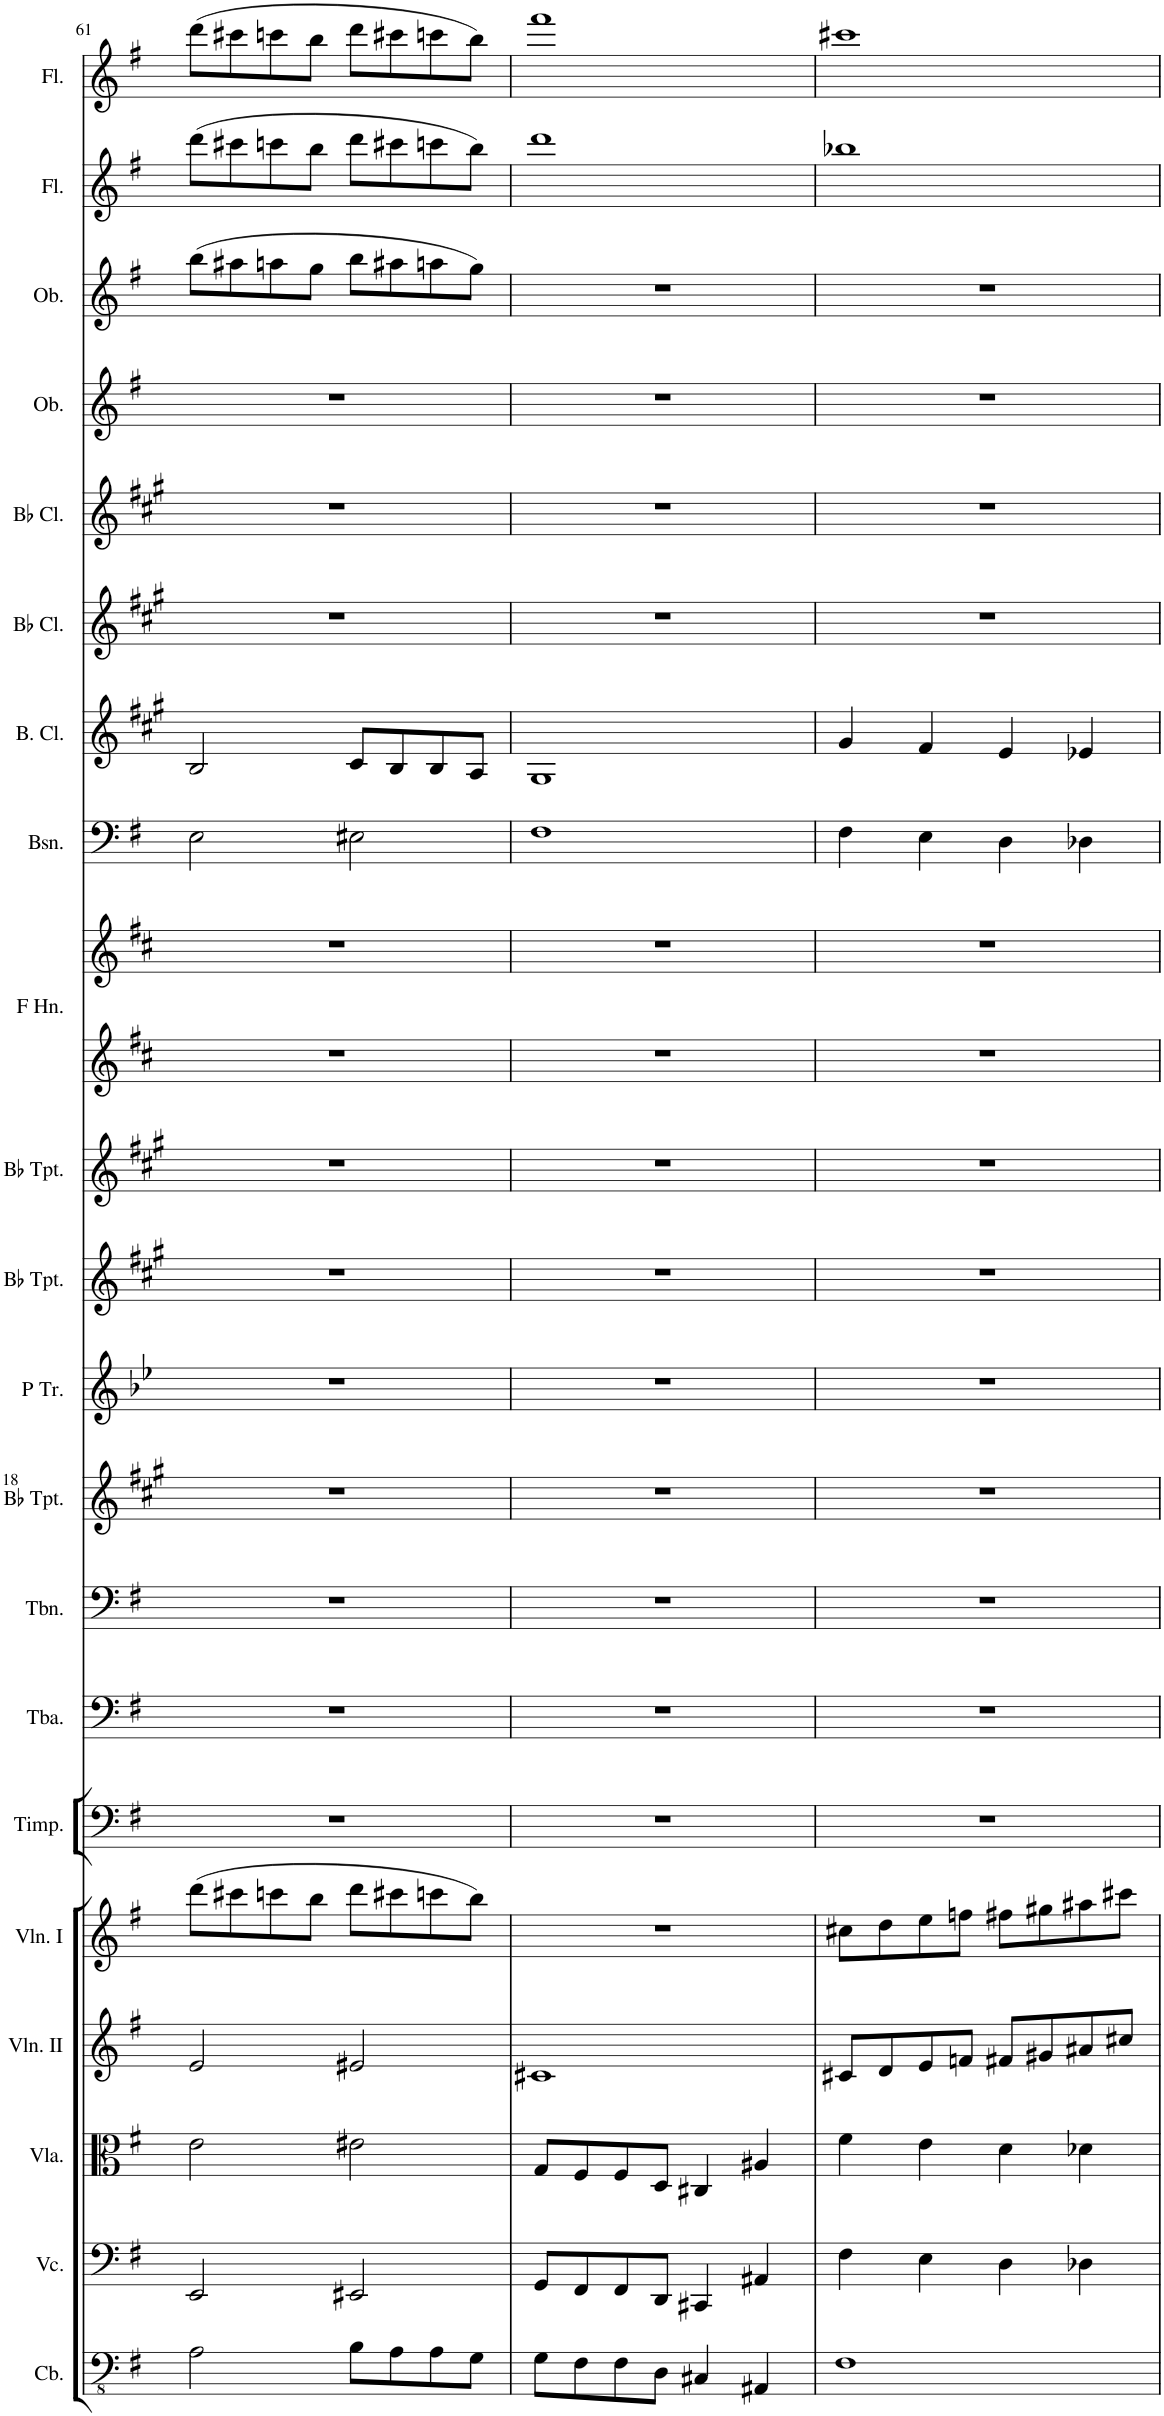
**kern	**kern	**kern	**kern	**kern	**kern	**kern	**kern	**kern	**kern	**kern	**kern	**kern	**kern	**kern	**kern	**kern	**kern	**kern	**kern	**kern	**kern
*part21	*part20	*part19	*part18	*part17	*part16	*part15	*part14	*part13	*part12	*part11	*part10	*part9	*part9	*part8	*part7	*part6	*part5	*part4	*part3	*part2	*part1
*staff22	*staff21	*staff20	*staff19	*staff18	*staff17	*staff16	*staff15	*staff14	*staff13	*staff12	*staff11	*staff10	*staff9	*staff8	*staff7	*staff6	*staff5	*staff4	*staff3	*staff2	*staff1
*I"Contrabasses	*I"Violoncellos	*I"Violas	*I"Violins II	*I"Violins I	*I"Timpani	*I"Tuba	*I"Trombone	*I"Trumpet 2	*I"Piccolo Trumpet	*I"Bb Trumpet	*I"Trumpet 1	*I"Horns in F	*	*I"Bassoons	*I"Bass Clarinet	*I"Clarinet 2	*I"Clarinet 1	*I"Oboe 2	*I"Oboe 1	*I"Flute 2	*I"Flute 1
*I'Cb.	*I'Vc.	*I'Vla.	*I'Vln. II	*I'Vln. I	*I'Timp.	*I'Tba.	*I'Tbn.	*	*I'P Tr.	*I'Bb Tpt.	*	*	*	*I'Bsn.	*I'B. Cl.	*	*	*I'Ob.	*I'Ob.	*I'Fl.	*I'Fl.
!!LO:PB:g=z
*clefFv4	*clefF4	*clefC3	*clefG2	*clefG2	*clefF4	*clefF4	*clefF4	*clefG2	*clefG2	*clefG2	*clefG2	*clefG2	*clefG2	*clefF4	*clefG2	*clefG2	*clefG2	*clefG2	*clefG2	*clefG2	*clefG2
*Trd7c12	*	*	*	*	*	*	*	*Trd1c2	*Trd2c3	*Trd1c2	*Trd1c2	*Trd4c7	*Trd4c7	*	*Trd8c14	*Trd1c2	*Trd1c2	*	*	*	*
*k[f#]	*k[f#]	*k[f#]	*k[f#]	*k[f#]	*k[f#]	*k[f#]	*k[f#]	*k[f#c#g#]	*k[b-e-]	*k[f#c#g#]	*k[f#c#g#]	*k[f#c#]	*k[f#c#]	*k[f#]	*k[f#c#g#]	*k[f#c#g#]	*k[f#c#g#]	*k[f#]	*k[f#]	*k[f#]	*k[f#]
*M4/4	*M4/4	*M4/4	*M4/4	*M4/4	*M4/4	*M4/4	*M4/4	*M4/4	*M4/4	*M4/4	*M4/4	*M4/4	*M4/4	*M4/4	*M4/4	*M4/4	*M4/4	*M4/4	*M4/4	*M4/4	*M4/4
=61	=61	=61	=61	=61	=61	=61	=61	=61	=61	=61	=61	=61	=61	=61	=61	=61	=61	=61	=61	=61	=61
2AA\	2EE/	2e\	2e/	(8ddd\L	1r	1r	1r	1r	1r	1r	1r	1r	1r	2E\	2B/	1r	1r	1r	(8bb\L	(8ddd\L	(8ddd\L
.	.	.	.	8ccc#X\	.	.	.	.	.	.	.	.	.	.	.	.	.	.	8aa#X\	8ccc#X\	8ccc#X\
.	.	.	.	8cccn\	.	.	.	.	.	.	.	.	.	.	.	.	.	.	8aan\	8cccn\	8cccn\
.	.	.	.	8bb\J	.	.	.	.	.	.	.	.	.	.	.	.	.	.	8gg\J	8bb\J	8bb\J
8BB\L	2EE#X/	2e#X\	2e#X/	8ddd\L	.	.	.	.	.	.	.	.	.	2E#X\	8c#/L	.	.	.	8bb\L	8ddd\L	8ddd\L
8AA\	.	.	.	8ccc#X\	.	.	.	.	.	.	.	.	.	.	8B/	.	.	.	8aa#X\	8ccc#X\	8ccc#X\
8AA\	.	.	.	8cccn\	.	.	.	.	.	.	.	.	.	.	8B/	.	.	.	8aan\	8cccn\	8cccn\
8GG\J	.	.	.	8bb\J)	.	.	.	.	.	.	.	.	.	.	8A/J	.	.	.	8gg\J)	8bb\J)	8bb\J)
=62	=62	=62	=62	=62	=62	=62	=62	=62	=62	=62	=62	=62	=62	=62	=62	=62	=62	=62	=62	=62	=62
8GG\L	8GG/L	8G/L	1c#X	1r	1r	1r	1r	1r	1r	1r	1r	1r	1r	1F#	1G#	1r	1r	1r	1r	1ddd	1fff#
8FF#\	8FF#/	8F#/	.	.	.	.	.	.	.	.	.	.	.	.	.	.	.	.	.	.	.
8FF#\	8FF#/	8F#/	.	.	.	.	.	.	.	.	.	.	.	.	.	.	.	.	.	.	.
8DD\J	8DD/J	8D/J	.	.	.	.	.	.	.	.	.	.	.	.	.	.	.	.	.	.	.
4CC#X/	4CC#X/	4C#X/	.	.	.	.	.	.	.	.	.	.	.	.	.	.	.	.	.	.	.
4AAA#X/	4AA#X/	4A#X/	.	.	.	.	.	.	.	.	.	.	.	.	.	.	.	.	.	.	.
=63	=63	=63	=63	=63	=63	=63	=63	=63	=63	=63	=63	=63	=63	=63	=63	=63	=63	=63	=63	=63	=63
1FF#	4F#\	4f#\	8c#X/L	8cc#X\L	1r	1r	1r	1r	1r	1r	1r	1r	1r	4F#\	4g#/	1r	1r	1r	1r	1bb-X	1ccc#X
.	.	.	8d/	8dd\	.	.	.	.	.	.	.	.	.	.	.	.	.	.	.	.	.
.	4E\	4e\	8e/	8ee\	.	.	.	.	.	.	.	.	.	4E\	4f#/	.	.	.	.	.	.
.	.	.	8fn/J	8ffn\J	.	.	.	.	.	.	.	.	.	.	.	.	.	.	.	.	.
.	4D\	4d\	8f#X/L	8ff#X\L	.	.	.	.	.	.	.	.	.	4D\	4e/	.	.	.	.	.	.
.	.	.	8g#X/	8gg#X\	.	.	.	.	.	.	.	.	.	.	.	.	.	.	.	.	.
.	4D-X\	4d-X\	8a#X/	8aa#X\	.	.	.	.	.	.	.	.	.	4D-X\	4e-X/	.	.	.	.	.	.
.	.	.	8cc#X/J	8ccc#X\J	.	.	.	.	.	.	.	.	.	.	.	.	.	.	.	.	.
=	=	=	=	=	=	=	=	=	=	=	=	=	=	=	=	=	=	=	=	=	=
*-	*-	*-	*-	*-	*-	*-	*-	*-	*-	*-	*-	*-	*-	*-	*-	*-	*-	*-	*-	*-	*-
